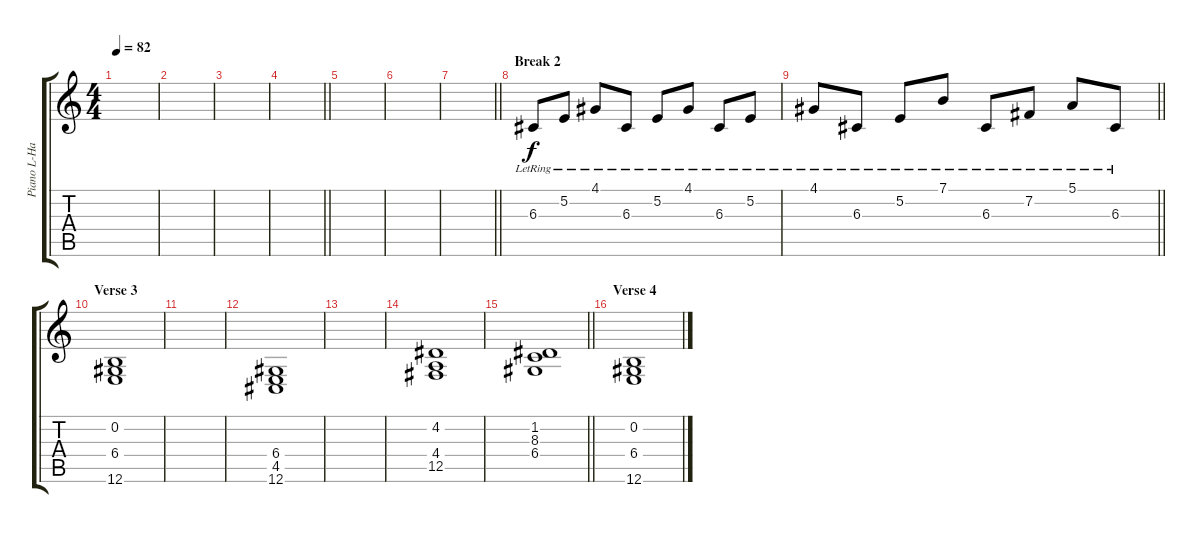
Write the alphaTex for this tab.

\track ("Piano L-Hand" "Piano L-Ha") {instrument lead1square}
\staff {score tabs}
\tuning (E4 B3 G3 D3 A2 E2) {hide}
\ts (4 4)
\tempo 82
\clef g2
\ks c
|
|
|
\barLineRight lightlight
|
|
|
\barLineRight lightlight
|
\section ("" "Break 2")
6.3{lr}.8 5.2{lr}.8 4.1{lr}.8 6.3{lr}.8 5.2{lr}.8 4.1{lr}.8 6.3{lr}.8 5.2{lr}.8 |
\barLineRight lightlight
4.1{lr}.8 6.3{lr}.8 5.2{lr}.8 7.1{lr}.8 6.3{lr}.8 7.2{lr}.8 5.1{lr}.8 6.3{lr}.8 |
\section ("" "Verse 3")
(0.2 6.4 12.6).1 |
|
(6.4 4.5 12.6).1 |
|
(4.2 4.4 12.5).1 |
\barLineRight lightlight
(1.2 8.3 6.4).1 |
\section ("" "Verse 4")
(0.2 6.4 12.6).1
